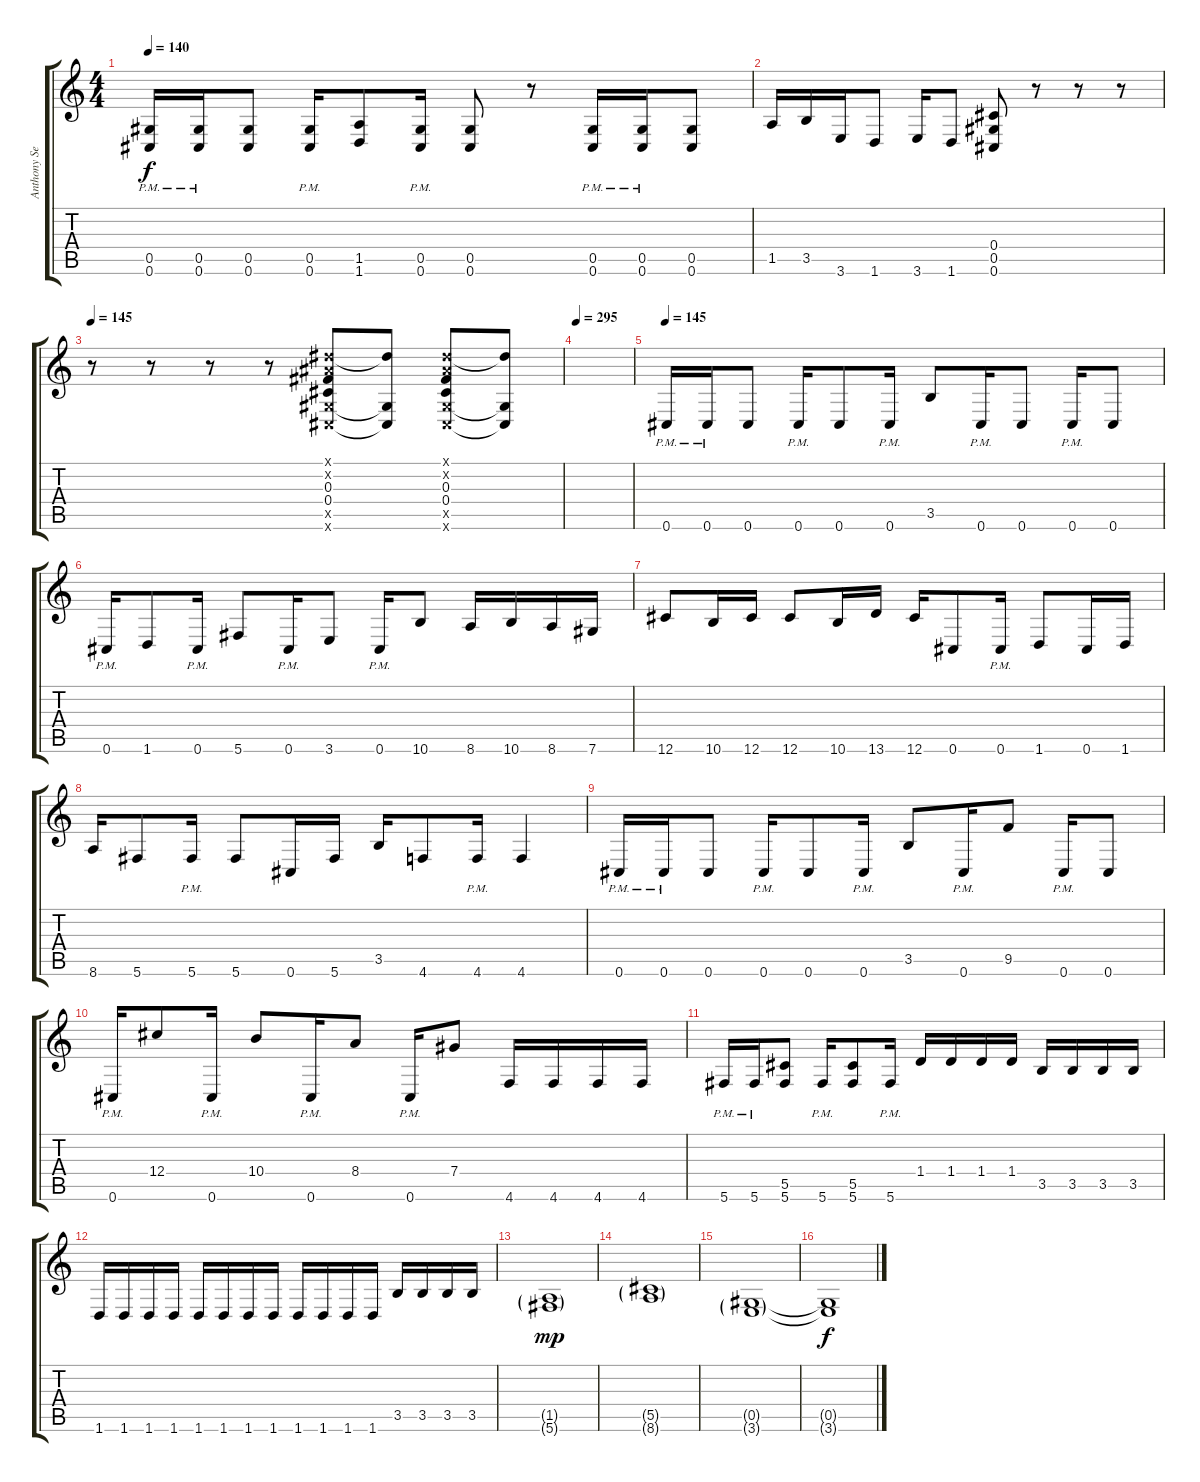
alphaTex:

\track ("Anthony Sepe" "Anthony Se") {instrument distortionguitar}
\staff {score tabs}
\tuning (Eb4 Bb3 Gb3 Db3 Ab2 Db2) {hide}
\ts (4 4)
\tempo 140
\clef g2
\ks c
(0.5{pm} 0.6{pm}).16{dy f} (0.5{pm} 0.6{pm}).16 (0.5 0.6).8 (0.5{pm} 0.6{pm}).16 (1.5 1.6).8 (0.5{pm} 0.6{pm}).16 (0.5 0.6).8 r.8 (0.5{pm} 0.6{pm}).16 (0.5{pm} 0.6{pm}).16 (0.5 0.6).8 |
1.5.16 3.5.16 3.6.16 1.6.8 3.6.16 1.6.8 (0.4 0.5 0.6).8 r.8 r.8 r.8 |
\tempo 145
r.8 r.8 r.8 r.8 (0.1{x} 0.2{x} 0.3 0.4 0.5{x} 0.6{x}).8 (0.1{t} 0.5{t} 0.6{t}).8 (0.1{x} 0.2{x} 0.3 0.4 0.5{x} 0.6{x}).8 (0.1{t} 0.5{t} 0.6{t}).8 |
\tempo 180
\tempo 295
|
\tempo 145
0.6{pm}.16 0.6{pm}.16 0.6.8 0.6{pm}.16 0.6.8 0.6{pm}.16 3.5.8 0.6{pm}.16 0.6.8 0.6{pm}.16 0.6.8 |
0.6{pm}.16 1.6.8 0.6{pm}.16 5.6.8 0.6{pm}.16 3.6.8 0.6{pm}.16 10.6.8 8.6.16 10.6.16 8.6.16 7.6.16 |
12.6.8 10.6.16 12.6.16 12.6.8 10.6.16 13.6.16 12.6.16 0.6.8 0.6{pm}.16 1.6.8 0.6.16 1.6.16 |
8.6.16 5.6.8 5.6{pm}.16 5.6.8 0.6.16 5.6.16 3.5.16 4.6.8 4.6{pm}.16 4.6.4 |
0.6{pm}.16 0.6{pm}.16 0.6.8 0.6{pm}.16 0.6.8 0.6{pm}.16 3.5.8 0.6{pm}.16 9.5.8 0.6{pm}.16 0.6.8 |
0.6{pm}.16 12.4.8 0.6{pm}.16 10.4.8 0.6{pm}.16 8.4.8 0.6{pm}.16 7.4.8 4.6.16 4.6.16 4.6.16 4.6.16 |
5.6{pm}.16 5.6{pm}.16 (5.5 5.6).8 5.6{pm}.16 (5.5 5.6).8 5.6{pm}.16 1.4.16 1.4.16 1.4.16 1.4.16 3.5.16 3.5.16 3.5.16 3.5.16 |
1.6.16 1.6.16 1.6.16 1.6.16 1.6.16 1.6.16 1.6.16 1.6.16 1.6.16 1.6.16 1.6.16 1.6.16 3.5.16 3.5.16 3.5.16 3.5.16 |
(1.5{g} 5.6{g}).1{dy mp instrument acousticguitarsteel} |
(5.5{g} 8.6{g}).1 |
(0.5{g} 3.6{g}).1 |
(0.5{t} 3.6{t}).1{dy f}
